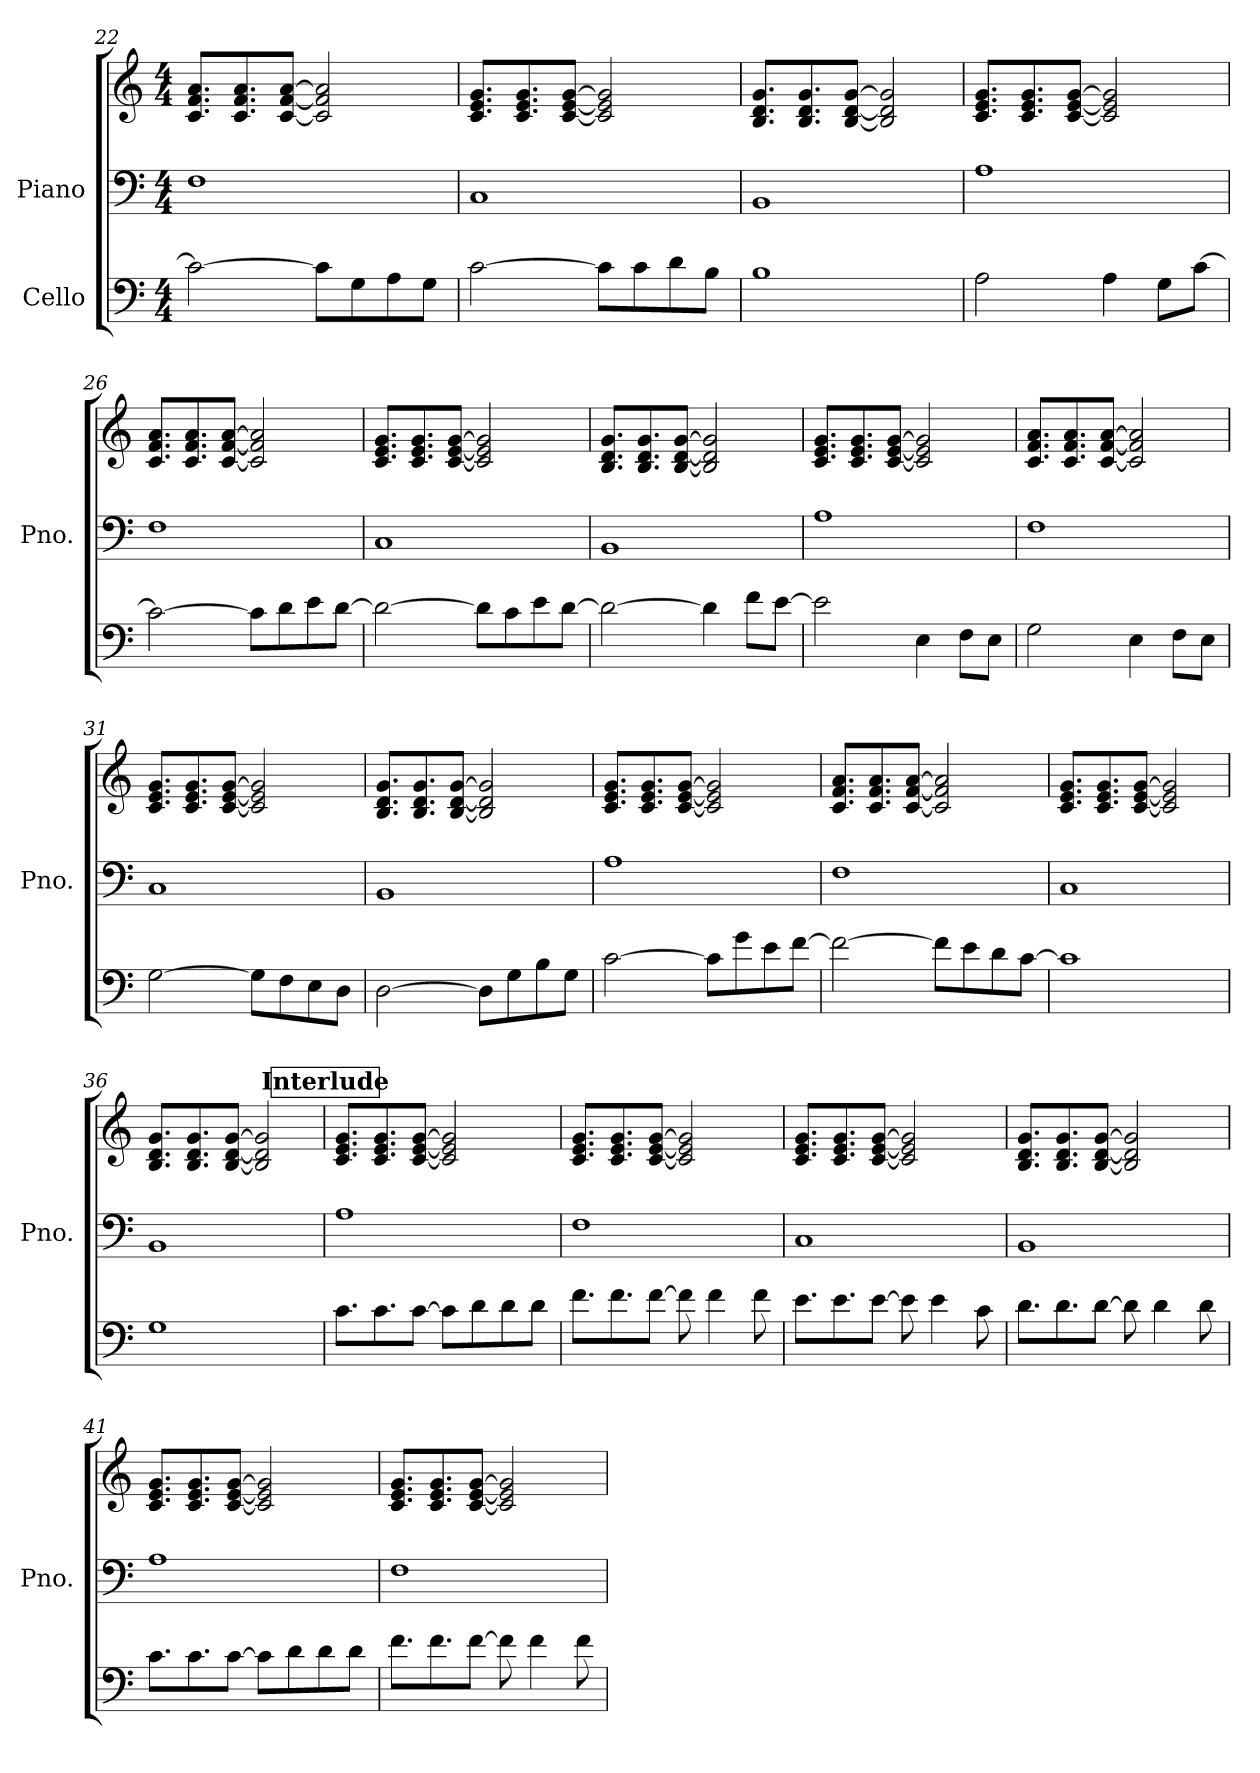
**kern	**kern	**kern
*part2	*part1	*part1
*staff3	*staff2	*staff1
*I"Cello	*I"Piano	*
*	*I'Pno.	*
!!LO:PB:g=z
*clefF4	*clefF4	*clefG2
*k[]	*k[]	*k[]
*M4/4	*M4/4	*M4/4
=22	=22	=22
2c\_	1F	8.c/ 8.f/ 8.a/L
.	.	8.c/ 8.f/ 8.a/
.	.	[8c/ [8f/ [8a/J
8c\L]	.	2c/] 2f/] 2a/]
8G\	.	.
8A\	.	.
8G\J	.	.
=23	=23	=23
[2c\	1C	8.c/ 8.e/ 8.g/L
.	.	8.c/ 8.e/ 8.g/
.	.	[8c/ [8e/ [8g/J
8c\L]	.	2c/] 2e/] 2g/]
8c\	.	.
8d\	.	.
8B\J	.	.
=24	=24	=24
1B	1BB	8.B/ 8.d/ 8.g/L
.	.	8.B/ 8.d/ 8.g/
.	.	[8B/ [8d/ [8g/J
.	.	2B/] 2d/] 2g/]
=25	=25	=25
2A\	1A	8.c/ 8.e/ 8.g/L
.	.	8.c/ 8.e/ 8.g/
.	.	[8c/ [8e/ [8g/J
4A\	.	2c/] 2e/] 2g/]
8G\L	.	.
[8c\J	.	.
=26	=26	=26
2c\_	1F	8.c/ 8.f/ 8.a/L
.	.	8.c/ 8.f/ 8.a/
.	.	[8c/ [8f/ [8a/J
8c\L]	.	2c/] 2f/] 2a/]
8d\	.	.
8e\	.	.
[8d\J	.	.
!!LO:LB:g=z
=27	=27	=27
2d\_	1C	8.c/ 8.e/ 8.g/L
.	.	8.c/ 8.e/ 8.g/
.	.	[8c/ [8e/ [8g/J
8d\L]	.	2c/] 2e/] 2g/]
8c\	.	.
8e\	.	.
[8d\J	.	.
=28	=28	=28
2d\_	1BB	8.B/ 8.d/ 8.g/L
.	.	8.B/ 8.d/ 8.g/
.	.	[8B/ [8d/ [8g/J
4d\]	.	2B/] 2d/] 2g/]
8f\L	.	.
[8e\J	.	.
=29	=29	=29
2e\]	1A	8.c/ 8.e/ 8.g/L
.	.	8.c/ 8.e/ 8.g/
.	.	[8c/ [8e/ [8g/J
4E\	.	2c/] 2e/] 2g/]
8F\L	.	.
8E\J	.	.
=30	=30	=30
2G\	1F	8.c/ 8.f/ 8.a/L
.	.	8.c/ 8.f/ 8.a/
.	.	[8c/ [8f/ [8a/J
4E\	.	2c/] 2f/] 2a/]
8F\L	.	.
8E\J	.	.
=31	=31	=31
[2G\	1C	8.c/ 8.e/ 8.g/L
.	.	8.c/ 8.e/ 8.g/
.	.	[8c/ [8e/ [8g/J
8G\L]	.	2c/] 2e/] 2g/]
8F\	.	.
8E\	.	.
8D\J	.	.
!!LO:LB:g=z
=32	=32	=32
[2D\	1BB	8.B/ 8.d/ 8.g/L
.	.	8.B/ 8.d/ 8.g/
.	.	[8B/ [8d/ [8g/J
8D\L]	.	2B/] 2d/] 2g/]
8G\	.	.
8B\	.	.
8G\J	.	.
=33	=33	=33
[2c\	1A	8.c/ 8.e/ 8.g/L
.	.	8.c/ 8.e/ 8.g/
.	.	[8c/ [8e/ [8g/J
8c\L]	.	2c/] 2e/] 2g/]
8g\	.	.
8e\	.	.
[8f\J	.	.
=34	=34	=34
2f\_	1F	8.c/ 8.f/ 8.a/L
.	.	8.c/ 8.f/ 8.a/
.	.	[8c/ [8f/ [8a/J
8f\L]	.	2c/] 2f/] 2a/]
8e\	.	.
8d\	.	.
[8c\J	.	.
=35	=35	=35
1c]	1C	8.c/ 8.e/ 8.g/L
.	.	8.c/ 8.e/ 8.g/
.	.	[8c/ [8e/ [8g/J
.	.	2c/] 2e/] 2g/]
=36	=36	=36
1G	1BB	8.B/ 8.d/ 8.g/L
.	.	8.B/ 8.d/ 8.g/
.	.	[8B/ [8d/ [8g/J
.	.	2B/] 2d/] 2g/]
!!LO:LB:g=z
!!LO:REH:place=s1:a:B:fs=14:t=Interlude
=37	=37	=37
8.c\L	1A	8.c/ 8.e/ 8.g/L
8.c\	.	8.c/ 8.e/ 8.g/
[8c\J	.	[8c/ [8e/ [8g/J
8c\L]	.	2c/] 2e/] 2g/]
8d\	.	.
8d\	.	.
8d\J	.	.
=38	=38	=38
8.f\L	1F	8.c/ 8.e/ 8.g/L
8.f\	.	8.c/ 8.e/ 8.g/
[8f\J	.	[8c/ [8e/ [8g/J
8f\]	.	2c/] 2e/] 2g/]
4f\	.	.
8f\	.	.
=39	=39	=39
8.e\L	1C	8.c/ 8.e/ 8.g/L
8.e\	.	8.c/ 8.e/ 8.g/
[8e\J	.	[8c/ [8e/ [8g/J
8e\]	.	2c/] 2e/] 2g/]
4e\	.	.
8c\	.	.
=40	=40	=40
8.d\L	1BB	8.B/ 8.d/ 8.g/L
8.d\	.	8.B/ 8.d/ 8.g/
[8d\J	.	[8B/ [8d/ [8g/J
8d\]	.	2B/] 2d/] 2g/]
4d\	.	.
8d\	.	.
!!LO:PB:g=z
=41	=41	=41
8.c\L	1A	8.c/ 8.e/ 8.g/L
8.c\	.	8.c/ 8.e/ 8.g/
[8c\J	.	[8c/ [8e/ [8g/J
8c\L]	.	2c/] 2e/] 2g/]
8d\	.	.
8d\	.	.
8d\J	.	.
=42	=42	=42
8.f\L	1F	8.c/ 8.e/ 8.g/L
8.f\	.	8.c/ 8.e/ 8.g/
[8f\J	.	[8c/ [8e/ [8g/J
8f\]	.	2c/] 2e/] 2g/]
4f\	.	.
8f\	.	.
=	=	=
*-	*-	*-
